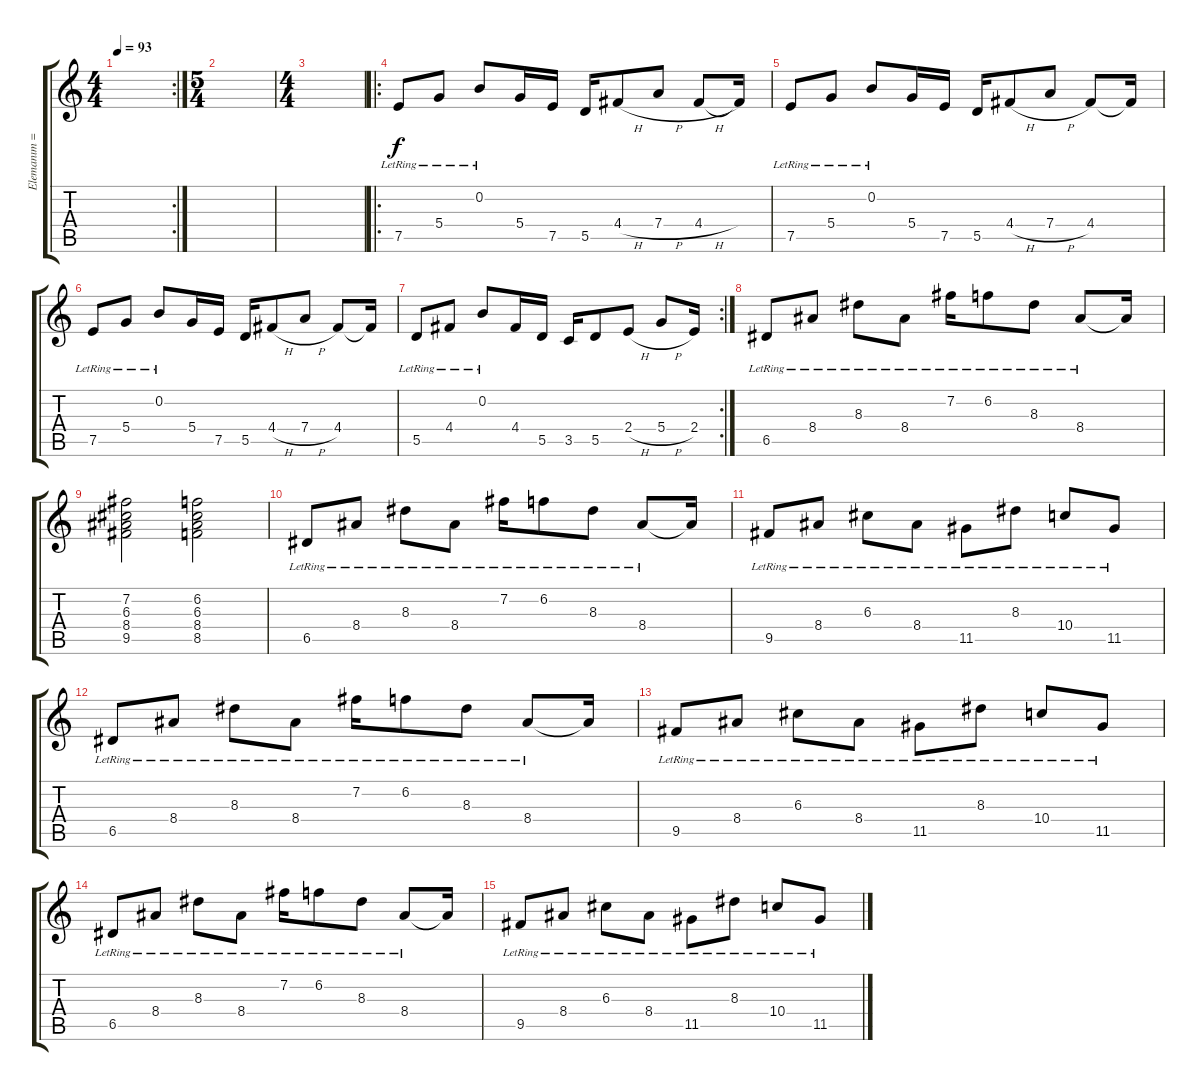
\track ("Elemanım =)(lirikler bundadır)" "Elemanım =") {instrument acousticguitarsteel}
\staff {score tabs}
\tuning (E4 B3 G3 D3 A2 E2) {hide}
\rc 2
\ts (4 4)
\tempo 93
\clef g2
\ks c
|
\ts (5 4)
|
\ts (4 4)
|
\ro
7.5{lr}.8 5.4{lr}.8 0.2{lr}.8 5.4.16 7.5.16 5.5.16 4.4{h}.8 7.4{h}.8 4.4{h}.8 4.4{t}.16 |
7.5{lr}.8 5.4{lr}.8 0.2{lr}.8 5.4.16 7.5.16 5.5.16 4.4{h}.8 7.4{h}.8 4.4.8 4.4{t}.16 |
7.5{lr}.8 5.4{lr}.8 0.2{lr}.8 5.4.16 7.5.16 5.5.16 4.4{h}.8 7.4{h}.8 4.4.8 4.4{t}.16 |
\rc 2
5.5{lr}.8 4.4{lr}.8 0.2{lr}.8 4.4.16 5.5.16 3.5.16 5.5.8 2.4{h}.8 5.4{h}.8 2.4.16 |
6.5{lr}.8 8.4{lr}.8 8.3{lr}.8 8.4{lr}.8 7.2{lr}.16 6.2{lr}.8 8.3{lr}.8 8.4{lr}.8 8.4{t}.16 |
(7.2 6.3 8.4 9.5).2 (6.2 6.3 8.4 8.5).2 |
6.5{lr}.8 8.4{lr}.8 8.3{lr}.8 8.4{lr}.8 7.2{lr}.16 6.2{lr}.8 8.3{lr}.8 8.4{lr}.8 8.4{t}.16 |
9.5{lr}.8 8.4{lr}.8 6.3{lr}.8 8.4{lr}.8 11.5{lr}.8 8.3{lr}.8 10.4{lr}.8 11.5{lr}.8 |
6.5{lr}.8 8.4{lr}.8 8.3{lr}.8 8.4{lr}.8 7.2{lr}.16 6.2{lr}.8 8.3{lr}.8 8.4{lr}.8 8.4{t}.16 |
9.5{lr}.8 8.4{lr}.8 6.3{lr}.8 8.4{lr}.8 11.5{lr}.8 8.3{lr}.8 10.4{lr}.8 11.5{lr}.8 |
6.5{lr}.8 8.4{lr}.8 8.3{lr}.8 8.4{lr}.8 7.2{lr}.16 6.2{lr}.8 8.3{lr}.8 8.4{lr}.8 8.4{t}.16 |
9.5{lr}.8 8.4{lr}.8 6.3{lr}.8 8.4{lr}.8 11.5{lr}.8 8.3{lr}.8 10.4{lr}.8 11.5{lr}.8
